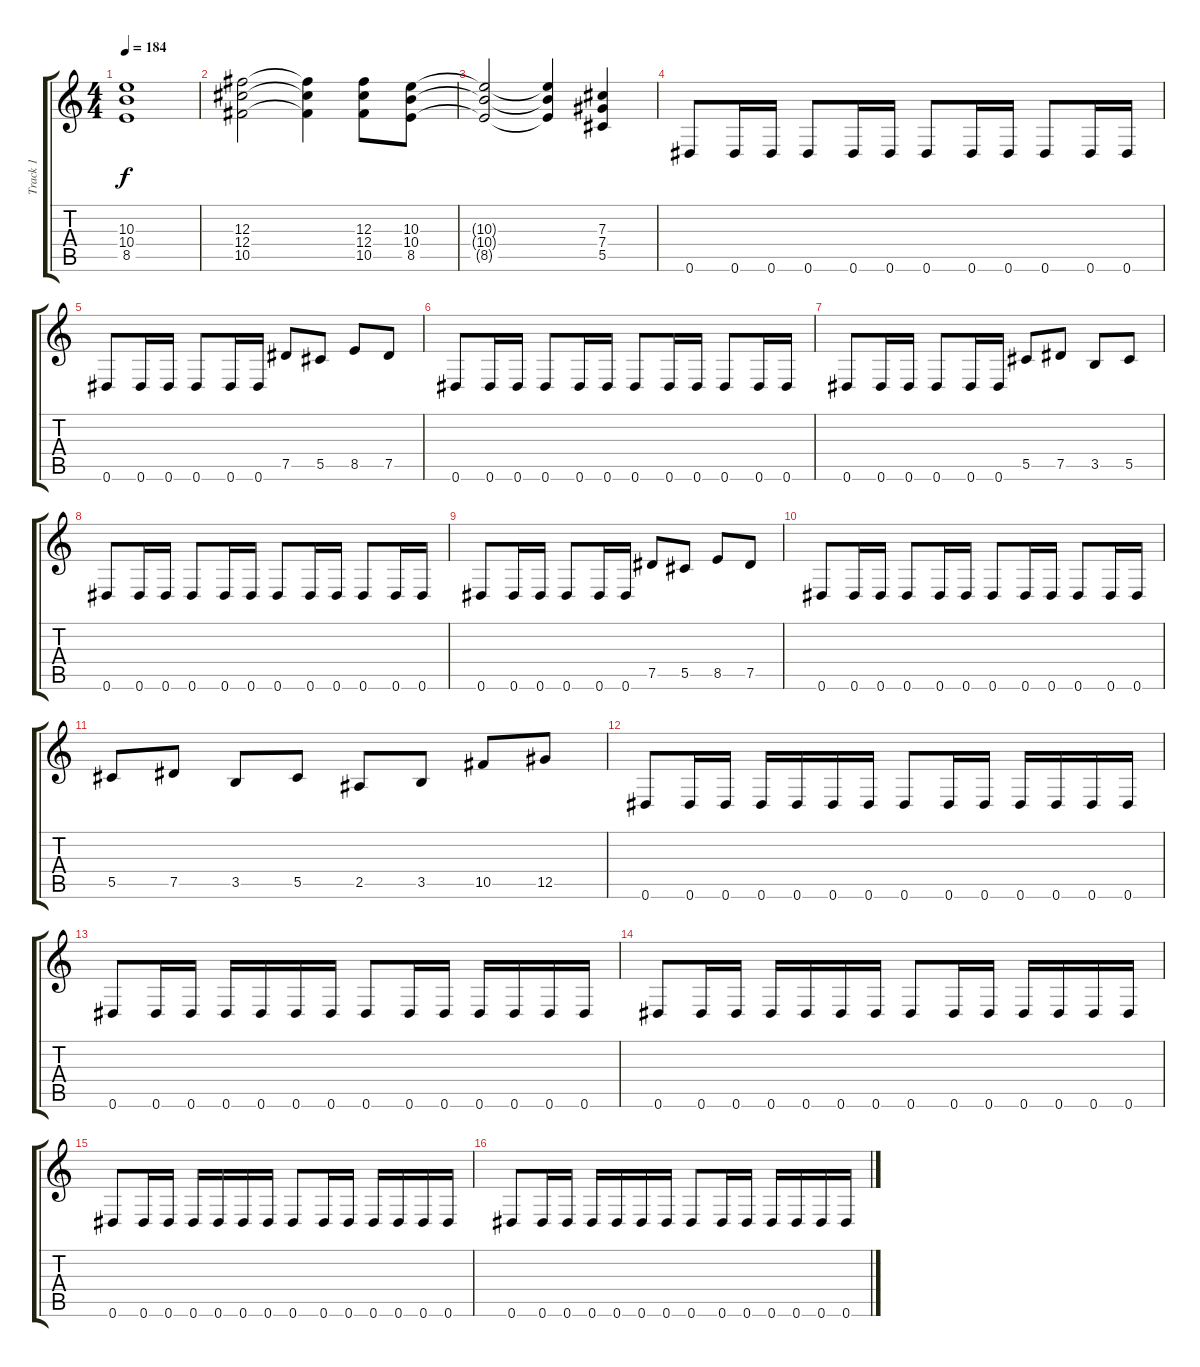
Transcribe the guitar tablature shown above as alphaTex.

\track ("Track 1" "Track 1") {instrument overdrivenguitar}
\staff {score tabs}
\tuning (Eb4 Bb3 Gb3 Db3 Ab2 Eb2) {hide}
\ts (4 4)
\tempo 184
\clef g2
\ks c
(10.3{t} 10.4{t} 8.5{t}).1{dy f} |
(12.3 12.4 10.5).2 (12.3{t} 12.4{t} 10.5{t}).4 (12.3 12.4 10.5).8 (10.3 10.4 8.5).8 |
(10.3{t} 10.4{t} 8.5{t}).2 (10.3{t} 10.4{t} 8.5{t}).4 (7.3 7.4 5.5).4 |
0.6.8 0.6.16 0.6.16 0.6.8 0.6.16 0.6.16 0.6.8 0.6.16 0.6.16 0.6.8 0.6.16 0.6.16 |
0.6.8 0.6.16 0.6.16 0.6.8 0.6.16 0.6.16 7.5.8 5.5.8 8.5.8 7.5.8 |
0.6.8 0.6.16 0.6.16 0.6.8 0.6.16 0.6.16 0.6.8 0.6.16 0.6.16 0.6.8 0.6.16 0.6.16 |
0.6.8 0.6.16 0.6.16 0.6.8 0.6.16 0.6.16 5.5.8 7.5.8 3.5.8 5.5.8 |
0.6.8 0.6.16 0.6.16 0.6.8 0.6.16 0.6.16 0.6.8 0.6.16 0.6.16 0.6.8 0.6.16 0.6.16 |
0.6.8 0.6.16 0.6.16 0.6.8 0.6.16 0.6.16 7.5.8 5.5.8 8.5.8 7.5.8 |
0.6.8 0.6.16 0.6.16 0.6.8 0.6.16 0.6.16 0.6.8 0.6.16 0.6.16 0.6.8 0.6.16 0.6.16 |
5.5.8 7.5.8 3.5.8 5.5.8 2.5.8 3.5.8 10.5.8 12.5.8 |
0.6.8 0.6.16 0.6.16 0.6.16 0.6.16 0.6.16 0.6.16 0.6.8 0.6.16 0.6.16 0.6.16 0.6.16 0.6.16 0.6.16 |
0.6.8 0.6.16 0.6.16 0.6.16 0.6.16 0.6.16 0.6.16 0.6.8 0.6.16 0.6.16 0.6.16 0.6.16 0.6.16 0.6.16 |
0.6.8 0.6.16 0.6.16 0.6.16 0.6.16 0.6.16 0.6.16 0.6.8 0.6.16 0.6.16 0.6.16 0.6.16 0.6.16 0.6.16 |
0.6.8 0.6.16 0.6.16 0.6.16 0.6.16 0.6.16 0.6.16 0.6.8 0.6.16 0.6.16 0.6.16 0.6.16 0.6.16 0.6.16 |
0.6.8 0.6.16 0.6.16 0.6.16 0.6.16 0.6.16 0.6.16 0.6.8 0.6.16 0.6.16 0.6.16 0.6.16 0.6.16 0.6.16
